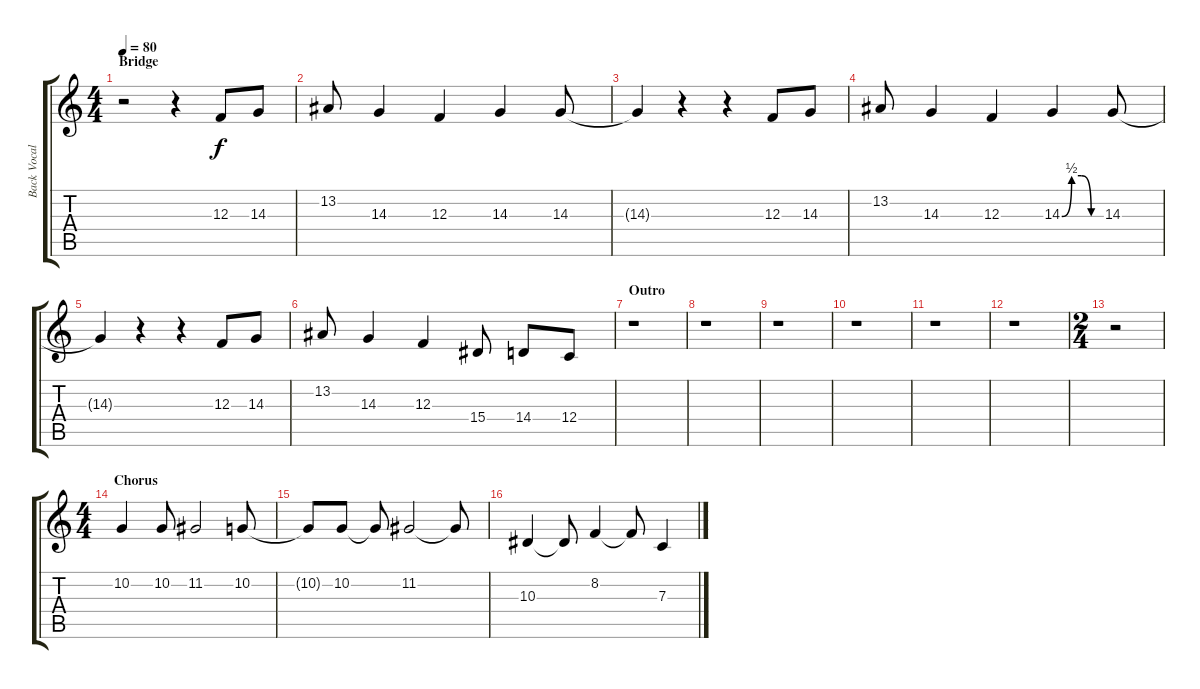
\track ("Back Vocals, Martina" "Back Vocal") {instrument lead2sawtooth}
\staff {score tabs}
\tuning (D4 A3 F3 C3 G2 D2) {hide}
\ts (4 4)
\section ("" "Bridge")
\tempo 80
\clef g2
\ks c
r.2{dy f} r.4 12.3.8 14.3.8 |
13.2.8 14.3.4 12.3.4 14.3.4 14.3.8 |
14.3{t}.4 r.4 r.4 12.3.8 14.3.8 |
13.2.8 14.3.4 12.3.4 14.3{be (custom 0 0 15 2 30 2 45 0 60 0)}.4 14.3.8 |
14.3{t}.4 r.4 r.4 12.3.8 14.3.8 |
13.2.8 14.3.4 12.3.4 15.4.8 14.4.8 12.4.8 |
\section ("" "Outro")
r.1 |
r.1 |
r.1 |
r.1 |
r.1 |
r.1 |
\ts (2 4)
r.2 |
\ts (4 4)
\section ("" "Chorus")
10.2.4 10.2.8 11.2.2 10.2.8 |
10.2{t}.8 10.2.8 10.2{t}.8 11.2.2 11.2{t}.8 |
10.3.4 10.3{t}.8 8.2.4 8.2{t}.8 7.3.4
